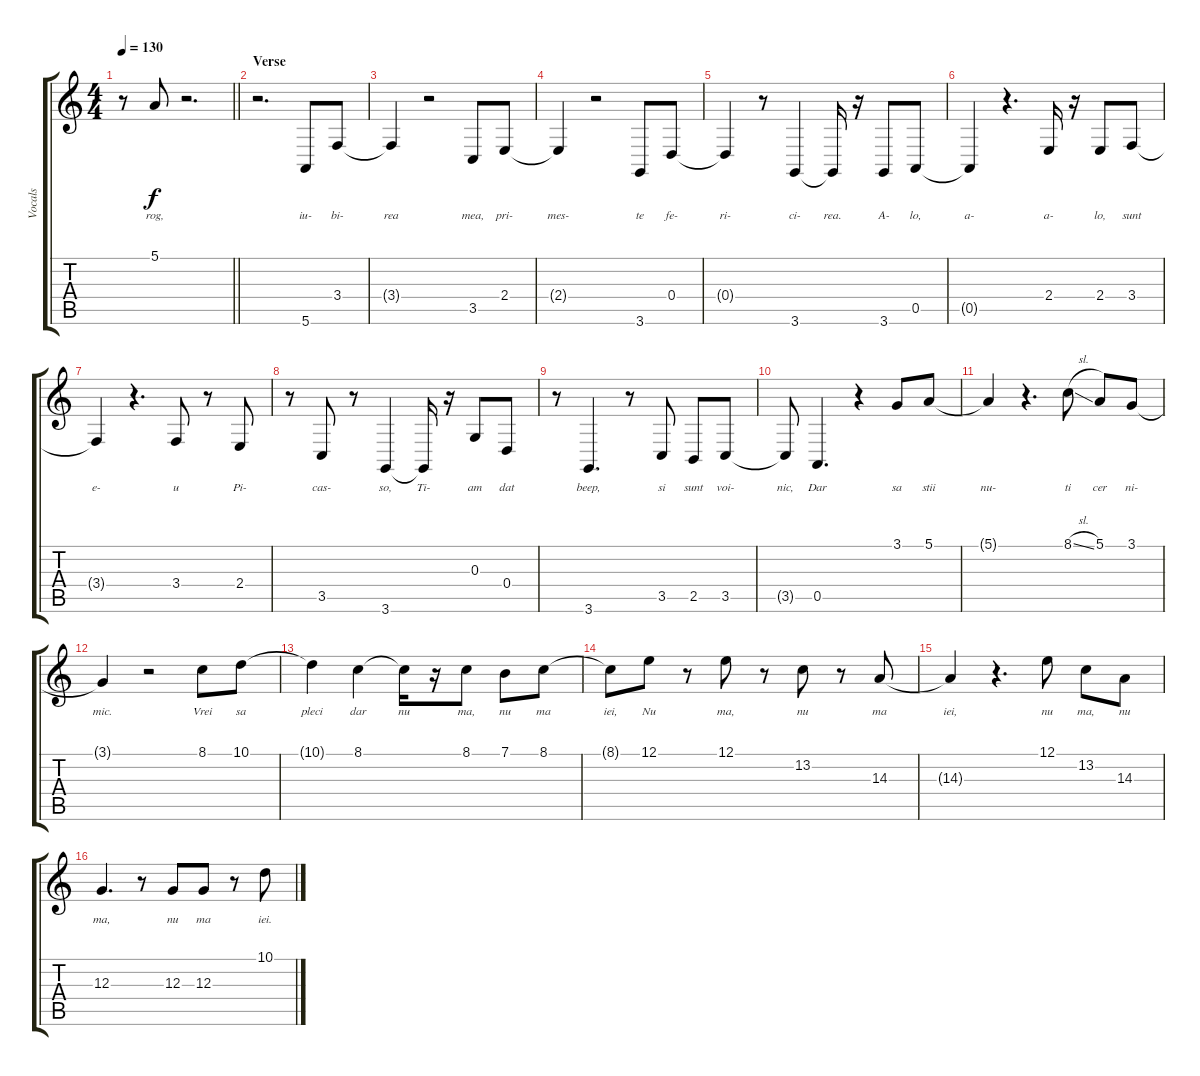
\track ("Vocals" "Vocals") {instrument lead2sawtooth}
\staff {score tabs}
\tuning (E4 B3 G3 D3 A2 E2) {hide}
\ts (4 4)
\tempo 130
\clef g2
\barLineRight lightlight
\ks c
r.8{dy f} 5.1.8{lyrics (0 "rog,") lyrics (1 "") lyrics (2 "") lyrics (3 "") lyrics (4 "")} r.2{d} |
\section ("" "Verse")
r.2{d} 5.6.8{lyrics (0 "iu-") lyrics (1 "") lyrics (2 "") lyrics (3 "") lyrics (4 "")} 3.4.8{lyrics (0 "bi-") lyrics (1 "") lyrics (2 "") lyrics (3 "") lyrics (4 "")} |
3.4{t}.4{lyrics (0 "rea") lyrics (1 "") lyrics (2 "") lyrics (3 "") lyrics (4 "")} r.2 3.5.8{lyrics (0 "mea,") lyrics (1 "") lyrics (2 "") lyrics (3 "") lyrics (4 "")} 2.4.8{lyrics (0 "pri-") lyrics (1 "") lyrics (2 "") lyrics (3 "") lyrics (4 "")} |
2.4{t}.4{lyrics (0 "mes-") lyrics (1 "") lyrics (2 "") lyrics (3 "") lyrics (4 "")} r.2 3.6.8{lyrics (0 "te") lyrics (1 "") lyrics (2 "") lyrics (3 "") lyrics (4 "")} 0.4.8{lyrics (0 "fe-") lyrics (1 "") lyrics (2 "") lyrics (3 "") lyrics (4 "")} |
0.4{t}.4{lyrics (0 "ri-") lyrics (1 "") lyrics (2 "") lyrics (3 "") lyrics (4 "")} r.8 3.6.4{lyrics (0 "ci-") lyrics (1 "") lyrics (2 "") lyrics (3 "") lyrics (4 "")} 3.6{t}.16{lyrics (0 "rea.") lyrics (1 "") lyrics (2 "") lyrics (3 "") lyrics (4 "")} r.16 3.6.8{lyrics (0 "A-") lyrics (1 "") lyrics (2 "") lyrics (3 "") lyrics (4 "")} 0.5.8{lyrics (0 "lo,") lyrics (1 "") lyrics (2 "") lyrics (3 "") lyrics (4 "")} |
0.5{t}.4{lyrics (0 "a-") lyrics (1 "") lyrics (2 "") lyrics (3 "") lyrics (4 "")} r.4{d} 2.4.16{lyrics (0 "a-") lyrics (1 "") lyrics (2 "") lyrics (3 "") lyrics (4 "")} r.16 2.4.8{lyrics (0 "lo,") lyrics (1 "") lyrics (2 "") lyrics (3 "") lyrics (4 "")} 3.4.8{lyrics (0 "sunt") lyrics (1 "") lyrics (2 "") lyrics (3 "") lyrics (4 "")} |
3.4{t}.4{lyrics (0 "e-") lyrics (1 "") lyrics (2 "") lyrics (3 "") lyrics (4 "")} r.4{d} 3.4.8{lyrics (0 "u") lyrics (1 "") lyrics (2 "") lyrics (3 "") lyrics (4 "")} r.8 2.4.8{lyrics (0 "Pi-") lyrics (1 "") lyrics (2 "") lyrics (3 "") lyrics (4 "")} |
r.8 3.5.8{lyrics (0 "cas-") lyrics (1 "") lyrics (2 "") lyrics (3 "") lyrics (4 "")} r.8 3.6.4{lyrics (0 "so,") lyrics (1 "") lyrics (2 "") lyrics (3 "") lyrics (4 "")} 3.6{t}.16{lyrics (0 "Ti-") lyrics (1 "") lyrics (2 "") lyrics (3 "") lyrics (4 "")} r.16 0.3.8{lyrics (0 "am") lyrics (1 "") lyrics (2 "") lyrics (3 "") lyrics (4 "")} 0.4.8{lyrics (0 "dat") lyrics (1 "") lyrics (2 "") lyrics (3 "") lyrics (4 "")} |
r.8 3.6.4{d lyrics (0 "beep,") lyrics (1 "") lyrics (2 "") lyrics (3 "") lyrics (4 "")} r.8 3.5.8{lyrics (0 "si") lyrics (1 "") lyrics (2 "") lyrics (3 "") lyrics (4 "")} 2.5.8{lyrics (0 "sunt") lyrics (1 "") lyrics (2 "") lyrics (3 "") lyrics (4 "")} 3.5.8{lyrics (0 "voi-") lyrics (1 "") lyrics (2 "") lyrics (3 "") lyrics (4 "")} |
3.5{t}.8{lyrics (0 "nic,") lyrics (1 "") lyrics (2 "") lyrics (3 "") lyrics (4 "")} 0.5.4{d lyrics (0 "Dar") lyrics (1 "") lyrics (2 "") lyrics (3 "") lyrics (4 "")} r.4 3.1.8{lyrics (0 "sa") lyrics (1 "") lyrics (2 "") lyrics (3 "") lyrics (4 "")} 5.1.8{lyrics (0 "stii") lyrics (1 "") lyrics (2 "") lyrics (3 "") lyrics (4 "")} |
5.1{t}.4{lyrics (0 "nu-") lyrics (1 "") lyrics (2 "") lyrics (3 "") lyrics (4 "")} r.4{d} 8.1{sl}.8{lyrics (0 "ti") lyrics (1 "") lyrics (2 "") lyrics (3 "") lyrics (4 "")} 5.1.8{lyrics (0 "cer") lyrics (1 "") lyrics (2 "") lyrics (3 "") lyrics (4 "")} 3.1.8{lyrics (0 "ni-") lyrics (1 "") lyrics (2 "") lyrics (3 "") lyrics (4 "")} |
3.1{t}.4{lyrics (0 "mic.") lyrics (1 "") lyrics (2 "") lyrics (3 "") lyrics (4 "")} r.2 8.1.8{lyrics (0 "Vrei") lyrics (1 "") lyrics (2 "") lyrics (3 "") lyrics (4 "")} 10.1.8{lyrics (0 "sa") lyrics (1 "") lyrics (2 "") lyrics (3 "") lyrics (4 "")} |
10.1{t}.4{lyrics (0 "pleci") lyrics (1 "") lyrics (2 "") lyrics (3 "") lyrics (4 "")} 8.1.4{lyrics (0 "dar") lyrics (1 "") lyrics (2 "") lyrics (3 "") lyrics (4 "")} 8.1{t}.16{lyrics (0 "nu") lyrics (1 "") lyrics (2 "") lyrics (3 "") lyrics (4 "")} r.16 8.1.8{lyrics (0 "ma,") lyrics (1 "") lyrics (2 "") lyrics (3 "") lyrics (4 "")} 7.1.8{lyrics (0 "nu") lyrics (1 "") lyrics (2 "") lyrics (3 "") lyrics (4 "")} 8.1.8{lyrics (0 "ma") lyrics (1 "") lyrics (2 "") lyrics (3 "") lyrics (4 "")} |
8.1{t}.8{lyrics (0 "iei,") lyrics (1 "") lyrics (2 "") lyrics (3 "") lyrics (4 "")} 12.1.8{lyrics (0 "Nu") lyrics (1 "") lyrics (2 "") lyrics (3 "") lyrics (4 "")} r.8 12.1.8{lyrics (0 "ma,") lyrics (1 "") lyrics (2 "") lyrics (3 "") lyrics (4 "")} r.8 13.2.8{lyrics (0 "nu") lyrics (1 "") lyrics (2 "") lyrics (3 "") lyrics (4 "")} r.8 14.3.8{lyrics (0 "ma") lyrics (1 "") lyrics (2 "") lyrics (3 "") lyrics (4 "")} |
14.3{t}.4{lyrics (0 "iei,") lyrics (1 "") lyrics (2 "") lyrics (3 "") lyrics (4 "")} r.4{d} 12.1.8{lyrics (0 "nu") lyrics (1 "") lyrics (2 "") lyrics (3 "") lyrics (4 "")} 13.2.8{lyrics (0 "ma,") lyrics (1 "") lyrics (2 "") lyrics (3 "") lyrics (4 "")} 14.3.8{lyrics (0 "nu") lyrics (1 "") lyrics (2 "") lyrics (3 "") lyrics (4 "")} |
12.3.4{d lyrics (0 "ma,") lyrics (1 "") lyrics (2 "") lyrics (3 "") lyrics (4 "")} r.8 12.3.8{lyrics (0 "nu") lyrics (1 "") lyrics (2 "") lyrics (3 "") lyrics (4 "")} 12.3.8{lyrics (0 "ma") lyrics (1 "") lyrics (2 "") lyrics (3 "") lyrics (4 "")} r.8 10.1.8{lyrics (0 "iei.") lyrics (1 "") lyrics (2 "") lyrics (3 "") lyrics (4 "")}
